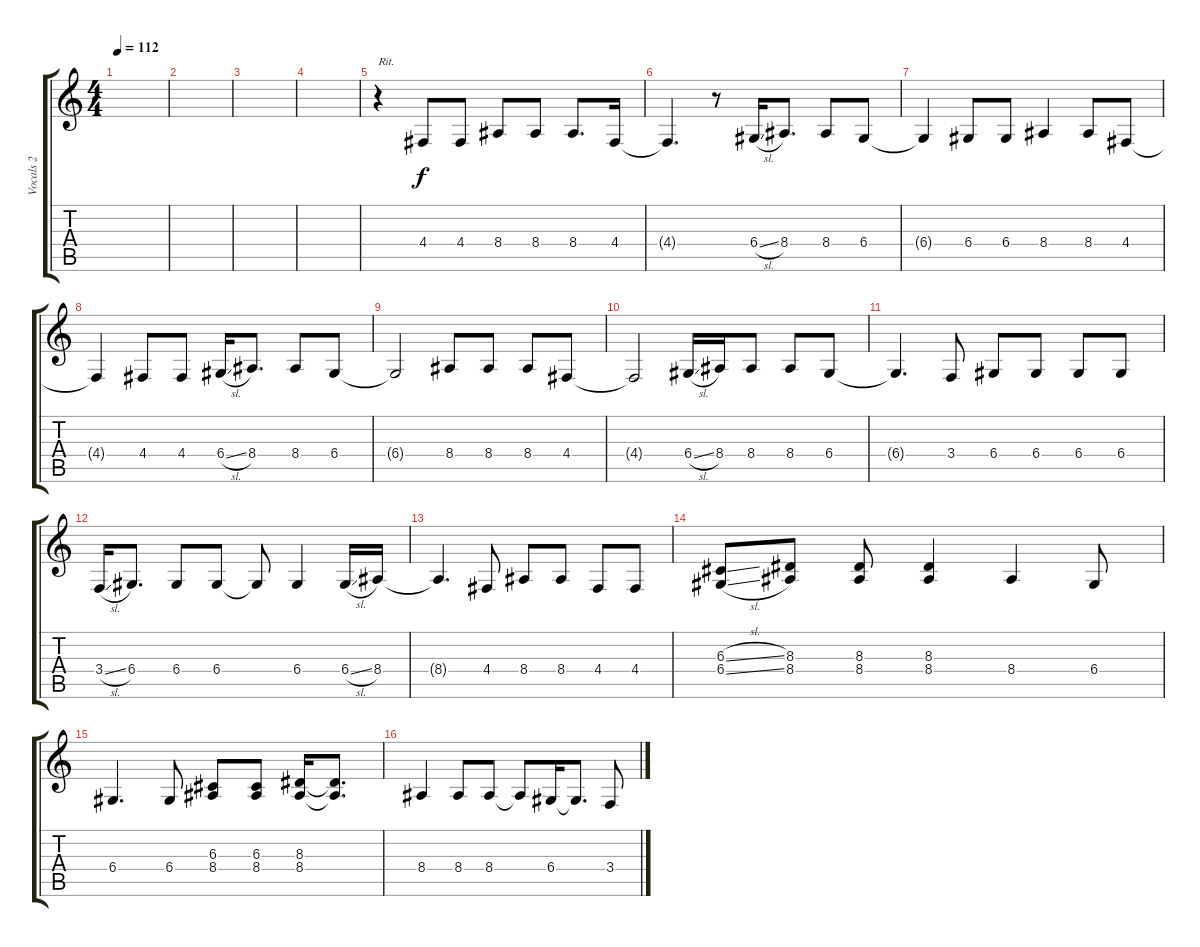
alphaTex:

\track ("Vocals 2" "Vocals 2") {instrument violin}
\staff {score tabs}
\tuning (E4 B3 G3 D3 A2 E2) {hide}
\ts (4 4)
\tempo 112
\clef g2
\ks c
|
|
|
|
r.4{txt "Rit." volume 7} 4.4.8 4.4.8 8.4.8 8.4.8 8.4.8{d} 4.4.16 |
4.4{t}.4{d} r.8 6.4{sl}.16{volume 8} 8.4.8{d} 8.4.8 6.4.8 |
6.4{t}.4 6.4.8 6.4.8 8.4.4 8.4.8 4.4.8 |
4.4{t}.4 4.4.8 4.4.8 6.4{sl}.16 8.4.8{d} 8.4.8 6.4.8 |
6.4{t}.2 8.4.8 8.4.8 8.4.8 4.4.8 |
4.4{t}.2 6.4{sl}.16 8.4.16 8.4.8 8.4.8 6.4.8 |
6.4{t}.4{d} 3.4.8 6.4.8 6.4.8 6.4.8 6.4.8 |
3.4{sl}.16 6.4.8{d} 6.4.8 6.4.8 6.4{t}.8 6.4.4 6.4{sl}.16 8.4.16 |
8.4{t}.4{d} 4.4.8 8.4.8 8.4.8 4.4.8 4.4.8 |
(6.3{sl} 6.4{sl}).8 (8.3 8.4).8 (8.3 8.4).8 (8.3 8.4).4 8.4.4 6.4.8 |
6.4.4{d} 6.4.8 (6.3 8.4).8 (6.3 8.4).8 (8.3 8.4).16 (8.3{t} 8.4{t}).8{d} |
8.4.4 8.4.8 8.4.8 8.4{t}.8 6.4.16 6.4{t}.8{d} 3.4.8
